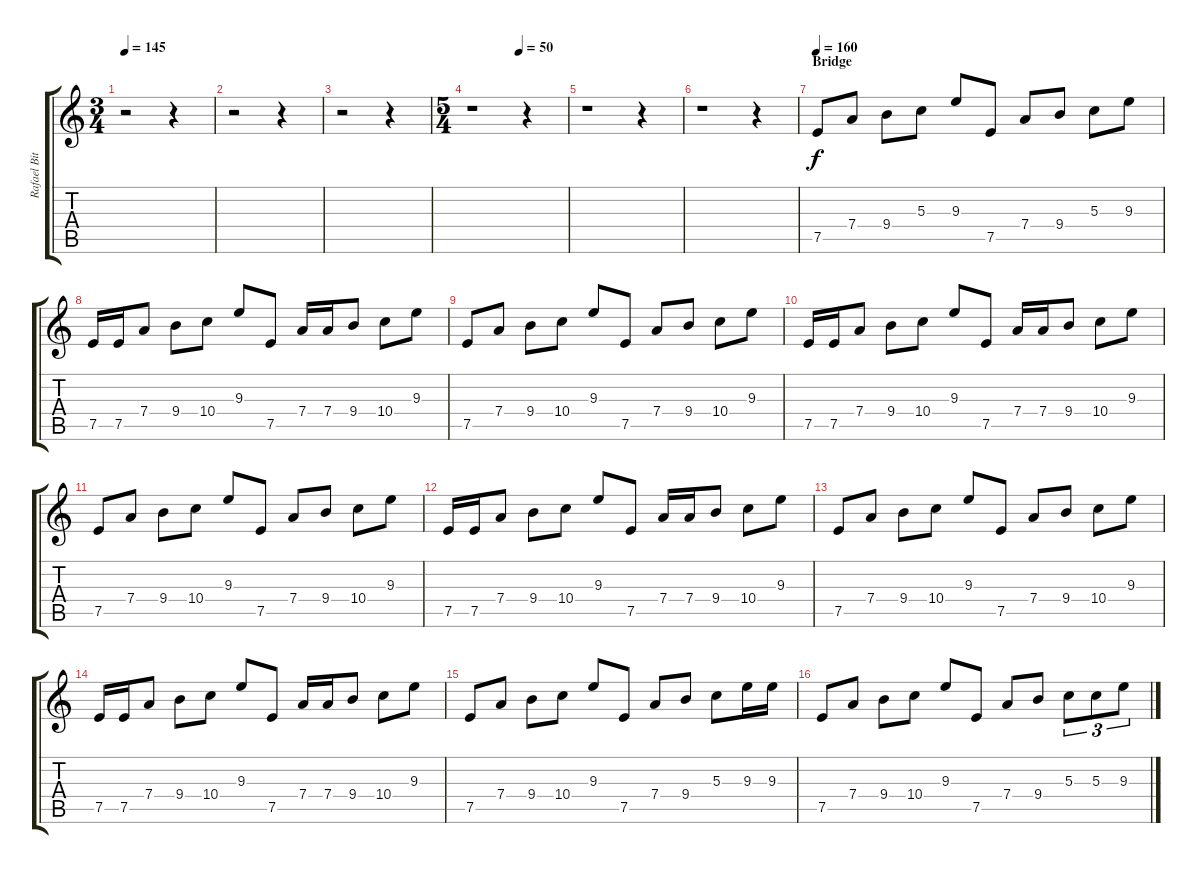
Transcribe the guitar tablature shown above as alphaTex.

\track ("Rafael Bittencourt" "Rafael Bit") {instrument distortionguitar}
\staff {score tabs}
\tuning (E4 B3 G3 D3 A2 E2) {hide}
\ts (3 4)
\tempo 145
\clef g2
\ks c
r.2{dy f} r.4 |
r.2 r.4 |
r.2 r.4 |
\ts (5 4)
\tempo (50 0.5)
r.1{volume 14 instrument distortionguitar} r.4 |
r.1 r.4 |
r.1 r.4 |
\section ("" "Bridge")
\tempo 160
7.5.8 7.4.8 9.4.8 5.3.8 9.3.8 7.5.8 7.4.8 9.4.8 5.3.8 9.3.8 |
7.5.16 7.5.16 7.4.8 9.4.8 10.4.8 9.3.8 7.5.8 7.4.16 7.4.16 9.4.8 10.4.8 9.3.8 |
7.5.8 7.4.8 9.4.8 10.4.8 9.3.8 7.5.8 7.4.8 9.4.8 10.4.8 9.3.8 |
7.5.16 7.5.16 7.4.8 9.4.8 10.4.8 9.3.8 7.5.8 7.4.16 7.4.16 9.4.8 10.4.8 9.3.8 |
7.5.8 7.4.8 9.4.8 10.4.8 9.3.8 7.5.8 7.4.8 9.4.8 10.4.8 9.3.8 |
7.5.16 7.5.16 7.4.8 9.4.8 10.4.8 9.3.8 7.5.8 7.4.16 7.4.16 9.4.8 10.4.8 9.3.8 |
7.5.8 7.4.8 9.4.8 10.4.8 9.3.8 7.5.8 7.4.8 9.4.8 10.4.8 9.3.8 |
7.5.16 7.5.16 7.4.8 9.4.8 10.4.8 9.3.8 7.5.8 7.4.16 7.4.16 9.4.8 10.4.8 9.3.8 |
7.5.8 7.4.8 9.4.8 10.4.8 9.3.8 7.5.8 7.4.8 9.4.8 5.3.8 9.3.16 9.3.16 |
7.5.8 7.4.8 9.4.8 10.4.8 9.3.8 7.5.8 7.4.8 9.4.8 5.3.8{tu (3 2)} 5.3.8{tu (3 2)} 9.3.8{tu (3 2)}
